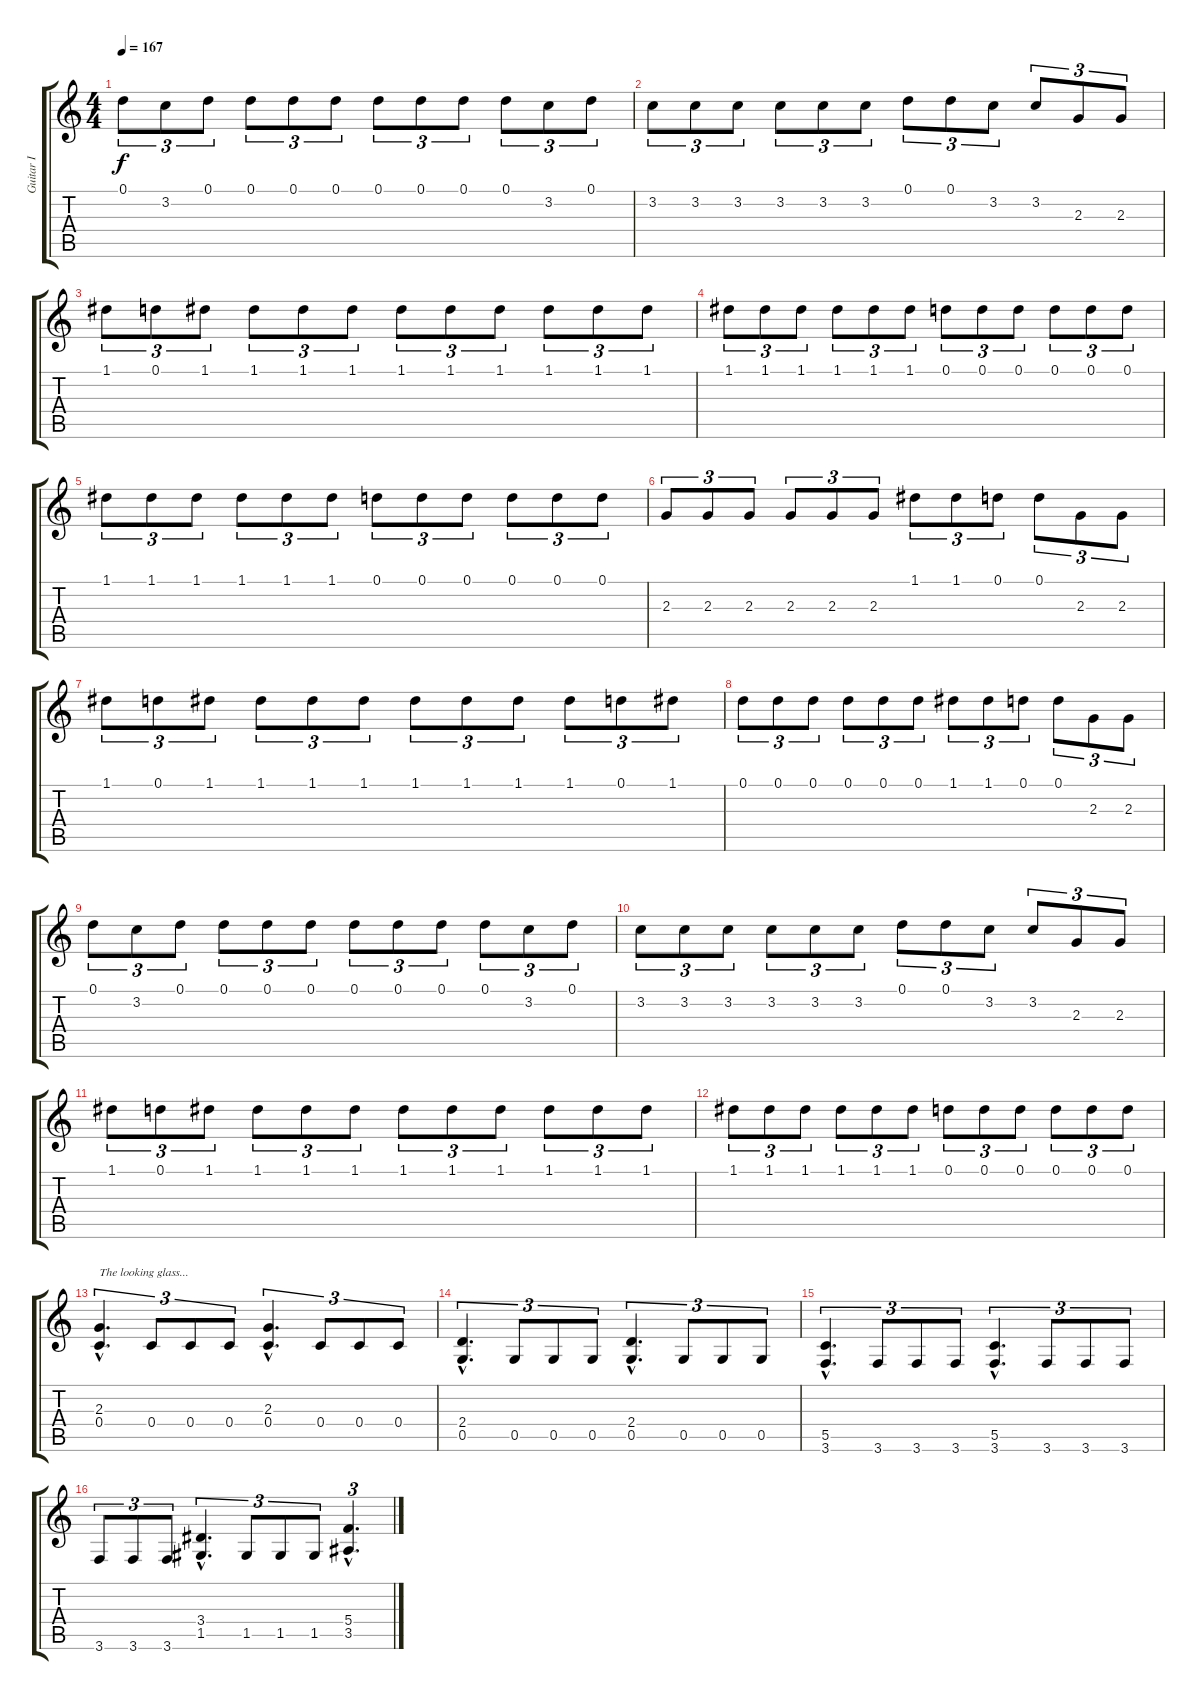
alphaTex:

\track ("Guitar I" "Guitar I") {instrument distortionguitar}
\staff {score tabs}
\tuning (D4 A3 F3 C3 G2 D2) {hide}
\ts (4 4)
\tempo 167
\clef g2
\ks c
0.1.8{tu (3 2) dy f} 3.2.8{tu (3 2)} 0.1.8{tu (3 2)} 0.1.8{tu (3 2)} 0.1.8{tu (3 2)} 0.1.8{tu (3 2)} 0.1.8{tu (3 2)} 0.1.8{tu (3 2)} 0.1.8{tu (3 2)} 0.1.8{tu (3 2)} 3.2.8{tu (3 2)} 0.1.8{tu (3 2)} |
3.2.8{tu (3 2)} 3.2.8{tu (3 2)} 3.2.8{tu (3 2)} 3.2.8{tu (3 2)} 3.2.8{tu (3 2)} 3.2.8{tu (3 2)} 0.1.8{tu (3 2)} 0.1.8{tu (3 2)} 3.2.8{tu (3 2)} 3.2.8{tu (3 2)} 2.3.8{tu (3 2)} 2.3.8{tu (3 2)} |
1.1.8{tu (3 2)} 0.1.8{tu (3 2)} 1.1.8{tu (3 2)} 1.1.8{tu (3 2)} 1.1.8{tu (3 2)} 1.1.8{tu (3 2)} 1.1.8{tu (3 2)} 1.1.8{tu (3 2)} 1.1.8{tu (3 2)} 1.1.8{tu (3 2)} 1.1.8{tu (3 2)} 1.1.8{tu (3 2)} |
1.1.8{tu (3 2)} 1.1.8{tu (3 2)} 1.1.8{tu (3 2)} 1.1.8{tu (3 2)} 1.1.8{tu (3 2)} 1.1.8{tu (3 2)} 0.1.8{tu (3 2)} 0.1.8{tu (3 2)} 0.1.8{tu (3 2)} 0.1.8{tu (3 2)} 0.1.8{tu (3 2)} 0.1.8{tu (3 2)} |
1.1.8{tu (3 2)} 1.1.8{tu (3 2)} 1.1.8{tu (3 2)} 1.1.8{tu (3 2)} 1.1.8{tu (3 2)} 1.1.8{tu (3 2)} 0.1.8{tu (3 2)} 0.1.8{tu (3 2)} 0.1.8{tu (3 2)} 0.1.8{tu (3 2)} 0.1.8{tu (3 2)} 0.1.8{tu (3 2)} |
2.3.8{tu (3 2)} 2.3.8{tu (3 2)} 2.3.8{tu (3 2)} 2.3.8{tu (3 2)} 2.3.8{tu (3 2)} 2.3.8{tu (3 2)} 1.1.8{tu (3 2)} 1.1.8{tu (3 2)} 0.1.8{tu (3 2)} 0.1.8{tu (3 2)} 2.3.8{tu (3 2)} 2.3.8{tu (3 2)} |
1.1.8{tu (3 2)} 0.1.8{tu (3 2)} 1.1.8{tu (3 2)} 1.1.8{tu (3 2)} 1.1.8{tu (3 2)} 1.1.8{tu (3 2)} 1.1.8{tu (3 2)} 1.1.8{tu (3 2)} 1.1.8{tu (3 2)} 1.1.8{tu (3 2)} 0.1.8{tu (3 2)} 1.1.8{tu (3 2)} |
0.1.8{tu (3 2)} 0.1.8{tu (3 2)} 0.1.8{tu (3 2)} 0.1.8{tu (3 2)} 0.1.8{tu (3 2)} 0.1.8{tu (3 2)} 1.1.8{tu (3 2)} 1.1.8{tu (3 2)} 0.1.8{tu (3 2)} 0.1.8{tu (3 2)} 2.3.8{tu (3 2)} 2.3.8{tu (3 2)} |
0.1.8{tu (3 2)} 3.2.8{tu (3 2)} 0.1.8{tu (3 2)} 0.1.8{tu (3 2)} 0.1.8{tu (3 2)} 0.1.8{tu (3 2)} 0.1.8{tu (3 2)} 0.1.8{tu (3 2)} 0.1.8{tu (3 2)} 0.1.8{tu (3 2)} 3.2.8{tu (3 2)} 0.1.8{tu (3 2)} |
3.2.8{tu (3 2)} 3.2.8{tu (3 2)} 3.2.8{tu (3 2)} 3.2.8{tu (3 2)} 3.2.8{tu (3 2)} 3.2.8{tu (3 2)} 0.1.8{tu (3 2)} 0.1.8{tu (3 2)} 3.2.8{tu (3 2)} 3.2.8{tu (3 2)} 2.3.8{tu (3 2)} 2.3.8{tu (3 2)} |
1.1.8{tu (3 2)} 0.1.8{tu (3 2)} 1.1.8{tu (3 2)} 1.1.8{tu (3 2)} 1.1.8{tu (3 2)} 1.1.8{tu (3 2)} 1.1.8{tu (3 2)} 1.1.8{tu (3 2)} 1.1.8{tu (3 2)} 1.1.8{tu (3 2)} 1.1.8{tu (3 2)} 1.1.8{tu (3 2)} |
1.1.8{tu (3 2)} 1.1.8{tu (3 2)} 1.1.8{tu (3 2)} 1.1.8{tu (3 2)} 1.1.8{tu (3 2)} 1.1.8{tu (3 2)} 0.1.8{tu (3 2)} 0.1.8{tu (3 2)} 0.1.8{tu (3 2)} 0.1.8{tu (3 2)} 0.1.8{tu (3 2)} 0.1.8{tu (3 2)} |
(2.3{hac} 0.4{hac}).4{d tu (3 2) txt "The looking glass..."} 0.4.8{tu (3 2)} 0.4.8{tu (3 2)} 0.4.8{tu (3 2)} (2.3{hac} 0.4{hac}).4{d tu (3 2)} 0.4.8{tu (3 2)} 0.4.8{tu (3 2)} 0.4.8{tu (3 2)} |
(2.4{hac} 0.5{hac}).4{d tu (3 2)} 0.5.8{tu (3 2)} 0.5.8{tu (3 2)} 0.5.8{tu (3 2)} (2.4{hac} 0.5{hac}).4{d tu (3 2)} 0.5.8{tu (3 2)} 0.5.8{tu (3 2)} 0.5.8{tu (3 2)} |
(5.5{hac} 3.6{hac}).4{d tu (3 2)} 3.6.8{tu (3 2)} 3.6.8{tu (3 2)} 3.6.8{tu (3 2)} (5.5{hac} 3.6{hac}).4{d tu (3 2)} 3.6.8{tu (3 2)} 3.6.8{tu (3 2)} 3.6.8{tu (3 2)} |
3.6.8{tu (3 2)} 3.6.8{tu (3 2)} 3.6.8{tu (3 2)} (3.4{hac} 1.5{hac}).4{d tu (3 2)} 1.5.8{tu (3 2)} 1.5.8{tu (3 2)} 1.5.8{tu (3 2)} (5.4{hac} 3.5{hac}).4{d tu (3 2)}
